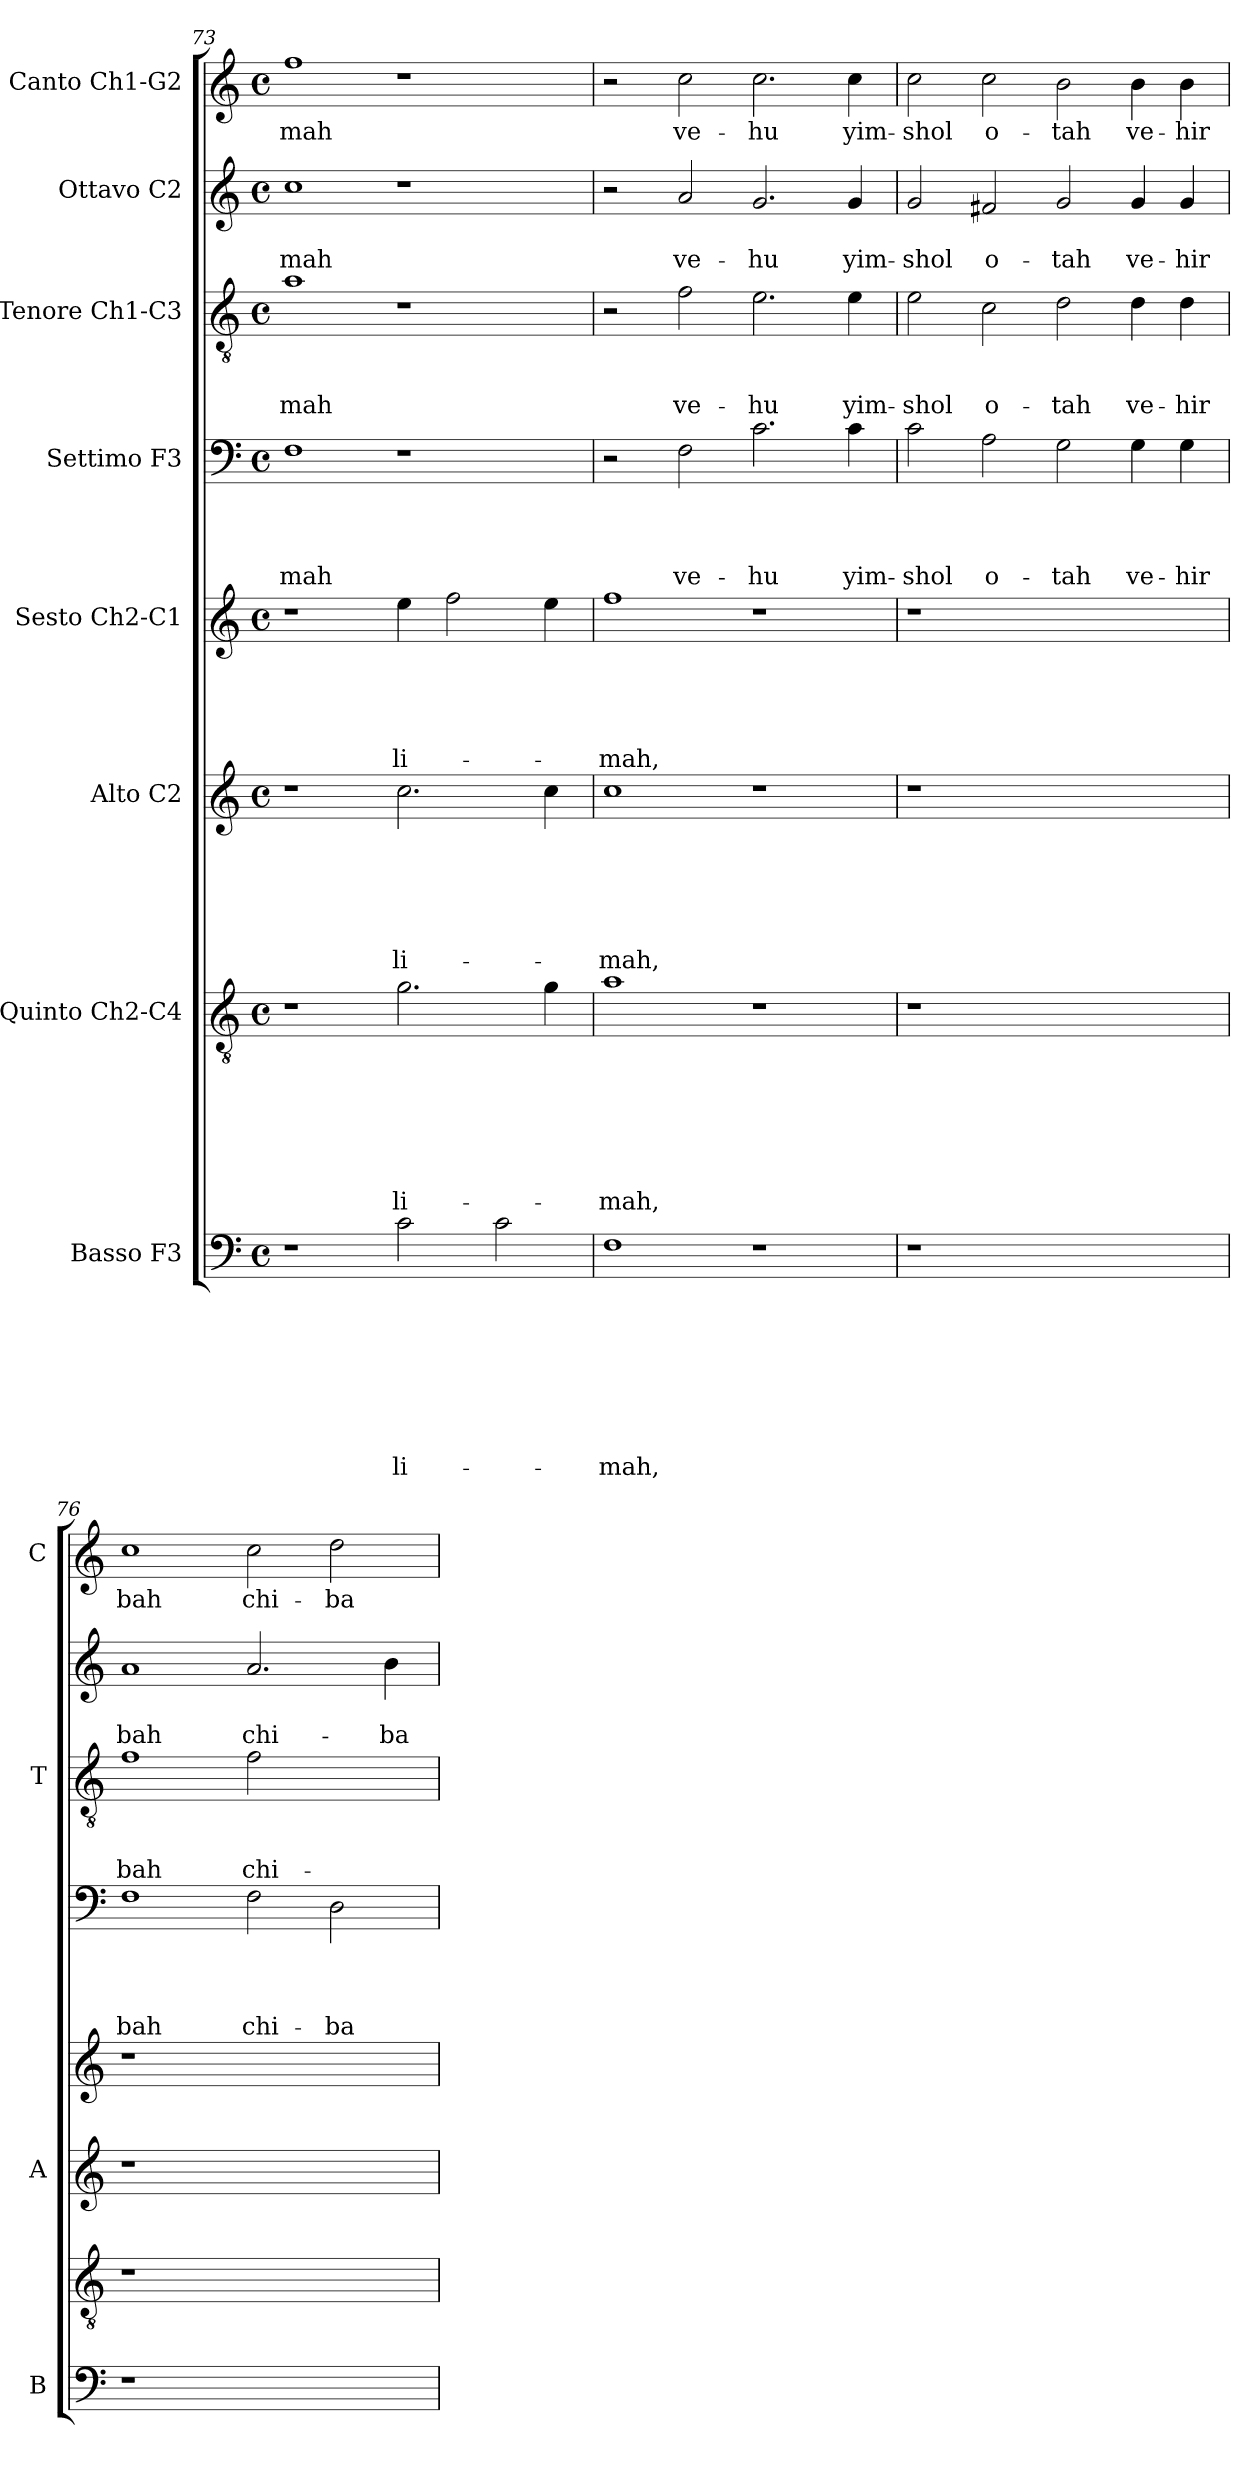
**kern	**text	**text	**text	**text	**text	**text	**text	**text	**kern	**text	**text	**text	**text	**text	**text	**text	**kern	**text	**text	**text	**text	**text	**text	**kern	**text	**text	**text	**text	**text	**kern	**text	**text	**text	**text	**kern	**text	**text	**text	**kern	**text	**text	**kern	**text
*part8	*part8	*part8	*part8	*part8	*part8	*part8	*part8	*part8	*part7	*part7	*part7	*part7	*part7	*part7	*part7	*part7	*part6	*part6	*part6	*part6	*part6	*part6	*part6	*part5	*part5	*part5	*part5	*part5	*part5	*part4	*part4	*part4	*part4	*part4	*part3	*part3	*part3	*part3	*part2	*part2	*part2	*part1	*part1
*staff8	*staff8	*staff8	*staff8	*staff8	*staff8	*staff8	*staff8	*staff8	*staff7	*staff7	*staff7	*staff7	*staff7	*staff7	*staff7	*staff7	*staff6	*staff6	*staff6	*staff6	*staff6	*staff6	*staff6	*staff5	*staff5	*staff5	*staff5	*staff5	*staff5	*staff4	*staff4	*staff4	*staff4	*staff4	*staff3	*staff3	*staff3	*staff3	*staff2	*staff2	*staff2	*staff1	*staff1
*I"Basso F3	*	*	*	*	*	*	*	*	*I"Quinto Ch2-C4	*	*	*	*	*	*	*	*I"Alto C2	*	*	*	*	*	*	*I"Sesto Ch2-C1	*	*	*	*	*	*I"Settimo F3	*	*	*	*	*I"Tenore Ch1-C3	*	*	*	*I"Ottavo C2	*	*	*I"Canto Ch1-G2	*
*I'B	*	*	*	*	*	*	*	*	*	*	*	*	*	*	*	*	*I'A	*	*	*	*	*	*	*	*	*	*	*	*	*	*	*	*	*	*I'T	*	*	*	*	*	*	*I'C	*
*clefF4	*	*	*	*	*	*	*	*	*clefGv2	*	*	*	*	*	*	*	*clefG2	*	*	*	*	*	*	*clefG2	*	*	*	*	*	*clefF4	*	*	*	*	*clefGv2	*	*	*	*clefG2	*	*	*clefG2	*
*k[]	*	*	*	*	*	*	*	*	*k[]	*	*	*	*	*	*	*	*k[]	*	*	*	*	*	*	*k[]	*	*	*	*	*	*k[]	*	*	*	*	*k[]	*	*	*	*k[]	*	*	*k[]	*
*C:	*	*	*	*	*	*	*	*	*C:	*	*	*	*	*	*	*	*C:	*	*	*	*	*	*	*C:	*	*	*	*	*	*C:	*	*	*	*	*C:	*	*	*	*C:	*	*	*C:	*
*M4/4	*	*	*	*	*	*	*	*	*M4/4	*	*	*	*	*	*	*	*M4/4	*	*	*	*	*	*	*M4/4	*	*	*	*	*	*M4/4	*	*	*	*	*M4/4	*	*	*	*M4/4	*	*	*M4/4	*
*met(c)	*	*	*	*	*	*	*	*	*met(c)	*	*	*	*	*	*	*	*met(c)	*	*	*	*	*	*	*met(c)	*	*	*	*	*	*met(c)	*	*	*	*	*met(c)	*	*	*	*met(c)	*	*	*met(c)	*
=73	=73	=73	=73	=73	=73	=73	=73	=73	=73	=73	=73	=73	=73	=73	=73	=73	=73	=73	=73	=73	=73	=73	=73	=73	=73	=73	=73	=73	=73	=73	=73	=73	=73	=73	=73	=73	=73	=73	=73	=73	=73	=73	=73
!	!	!	!	!	!	!	!	!	!	!	!	!	!	!	!	!	!	!	!	!	!	!	!	!	!	!	!	!	!	!	!	!	!	!LO:LY:b	!	!	!	!LO:LY:b	!	!	!LO:LY:b	!	!LO:LY:b
1r	.	.	.	.	.	.	.	.	1r	.	.	.	.	.	.	.	1r	.	.	.	.	.	.	1r	.	.	.	.	.	1F	.	.	.	-mah	1a	.	.	-mah	1cc	.	-mah	1ff	-mah
!	!	!	!	!	!	!	!	!LO:LY:b	!	!	!	!	!	!	!	!LO:LY:b	!	!	!	!	!	!	!LO:LY:b	!	!	!	!	!	!LO:LY:b	!	!	!	!	!	!	!	!	!	!	!	!	!	!
2c\	.	.	.	.	.	.	.	li-	2.g\	.	.	.	.	.	.	li-	2.cc\	.	.	.	.	.	li-	4ee\	.	.	.	.	li-	1r	.	.	.	.	1r	.	.	.	1r	.	.	1r	.
.	.	.	.	.	.	.	.	.	.	.	.	.	.	.	.	.	.	.	.	.	.	.	.	2ff\	.	.	.	.	.	.	.	.	.	.	.	.	.	.	.	.	.	.	.
2c\	.	.	.	.	.	.	.	.	.	.	.	.	.	.	.	.	.	.	.	.	.	.	.	.	.	.	.	.	.	.	.	.	.	.	.	.	.	.	.	.	.	.	.
.	.	.	.	.	.	.	.	.	4g\	.	.	.	.	.	.	.	4cc\	.	.	.	.	.	.	4ee\	.	.	.	.	.	.	.	.	.	.	.	.	.	.	.	.	.	.	.
=74	=74	=74	=74	=74	=74	=74	=74	=74	=74	=74	=74	=74	=74	=74	=74	=74	=74	=74	=74	=74	=74	=74	=74	=74	=74	=74	=74	=74	=74	=74	=74	=74	=74	=74	=74	=74	=74	=74	=74	=74	=74	=74	=74
!	!	!	!	!	!	!	!	!LO:LY:b	!	!	!	!	!	!	!	!LO:LY:b	!	!	!	!	!	!	!LO:LY:b	!	!	!	!	!	!LO:LY:b	!	!	!	!	!	!	!	!	!	!	!	!	!	!
1F	.	.	.	.	.	.	.	-mah,	1a	.	.	.	.	.	.	-mah,	1cc	.	.	.	.	.	-mah,	1ff	.	.	.	.	-mah,	2r	.	.	.	.	2r	.	.	.	2r	.	.	2r	.
!	!	!	!	!	!	!	!	!	!	!	!	!	!	!	!	!	!	!	!	!	!	!	!	!	!	!	!	!	!	!	!	!	!	!LO:LY:b	!	!	!	!LO:LY:b	!	!	!LO:LY:b	!	!LO:LY:b
.	.	.	.	.	.	.	.	.	.	.	.	.	.	.	.	.	.	.	.	.	.	.	.	.	.	.	.	.	.	2F\	.	.	.	ve-	2f\	.	.	ve-	2a/	.	ve-	2cc\	ve-
!	!	!	!	!	!	!	!	!	!	!	!	!	!	!	!	!	!	!	!	!	!	!	!	!	!	!	!	!	!	!	!	!	!	!LO:LY:b	!	!	!	!LO:LY:b	!	!	!LO:LY:b	!	!LO:LY:b
1r	.	.	.	.	.	.	.	.	1r	.	.	.	.	.	.	.	1r	.	.	.	.	.	.	1r	.	.	.	.	.	2.c\	.	.	.	-hu	2.e\	.	.	-hu	2.g/	.	-hu	2.cc\	-hu
!	!	!	!	!	!	!	!	!	!	!	!	!	!	!	!	!	!	!	!	!	!	!	!	!	!	!	!	!	!	!	!	!	!	!LO:LY:b	!	!	!	!LO:LY:b	!	!	!LO:LY:b	!	!LO:LY:b
.	.	.	.	.	.	.	.	.	.	.	.	.	.	.	.	.	.	.	.	.	.	.	.	.	.	.	.	.	.	4c\	.	.	.	yim-	4e\	.	.	yim-	4g/	.	yim-	4cc\	yim-
!!LO:LB:g=z
=75	=75	=75	=75	=75	=75	=75	=75	=75	=75	=75	=75	=75	=75	=75	=75	=75	=75	=75	=75	=75	=75	=75	=75	=75	=75	=75	=75	=75	=75	=75	=75	=75	=75	=75	=75	=75	=75	=75	=75	=75	=75	=75	=75
!	!	!	!	!	!	!	!	!	!	!	!	!	!	!	!	!	!	!	!	!	!	!	!	!	!	!	!	!	!	!	!	!	!	!LO:LY:b	!	!	!	!LO:LY:b	!	!	!LO:LY:b	!	!LO:LY:b
1r	.	.	.	.	.	.	.	.	1r	.	.	.	.	.	.	.	1r	.	.	.	.	.	.	1r	.	.	.	.	.	2c\	.	.	.	-shol	2e\	.	.	-shol	2g/	.	-shol	2cc\	-shol
!	!	!	!	!	!	!	!	!	!	!	!	!	!	!	!	!	!	!	!	!	!	!	!	!	!	!	!	!	!	!	!	!	!	!LO:LY:b	!	!	!	!LO:LY:b	!	!	!LO:LY:b	!	!LO:LY:b
.	.	.	.	.	.	.	.	.	.	.	.	.	.	.	.	.	.	.	.	.	.	.	.	.	.	.	.	.	.	2A\	.	.	.	o-	2c\	.	.	o-	2f#X/	.	o-	2cc\	o-
!	!	!	!	!	!	!	!	!	!	!	!	!	!	!	!	!	!	!	!	!	!	!	!	!	!	!	!	!	!	!	!	!	!	!LO:LY:b	!	!	!	!LO:LY:b	!	!	!LO:LY:b	!	!LO:LY:b
1ryy	.	.	.	.	.	.	.	.	1ryy	.	.	.	.	.	.	.	1ryy	.	.	.	.	.	.	1ryy	.	.	.	.	.	2G\	.	.	.	-tah	2d\	.	.	-tah	2g/	.	-tah	2b\	-tah
!	!	!	!	!	!	!	!	!	!	!	!	!	!	!	!	!	!	!	!	!	!	!	!	!	!	!	!	!	!	!	!	!	!	!LO:LY:b	!	!	!	!LO:LY:b	!	!	!LO:LY:b	!	!LO:LY:b
.	.	.	.	.	.	.	.	.	.	.	.	.	.	.	.	.	.	.	.	.	.	.	.	.	.	.	.	.	.	4G\	.	.	.	ve-	4d\	.	.	ve-	4g/	.	ve-	4b\	ve-
!	!	!	!	!	!	!	!	!	!	!	!	!	!	!	!	!	!	!	!	!	!	!	!	!	!	!	!	!	!	!	!	!	!	!LO:LY:b	!	!	!	!LO:LY:b	!	!	!LO:LY:b	!	!LO:LY:b
.	.	.	.	.	.	.	.	.	.	.	.	.	.	.	.	.	.	.	.	.	.	.	.	.	.	.	.	.	.	4G\	.	.	.	-hir	4d\	.	.	-hir	4g/	.	-hir	4b\	-hir
=76	=76	=76	=76	=76	=76	=76	=76	=76	=76	=76	=76	=76	=76	=76	=76	=76	=76	=76	=76	=76	=76	=76	=76	=76	=76	=76	=76	=76	=76	=76	=76	=76	=76	=76	=76	=76	=76	=76	=76	=76	=76	=76	=76
!	!	!	!	!	!	!	!	!	!	!	!	!	!	!	!	!	!	!	!	!	!	!	!	!	!	!	!	!	!	!	!	!	!	!LO:LY:b	!	!	!	!LO:LY:b	!	!	!LO:LY:b	!	!LO:LY:b
1r	.	.	.	.	.	.	.	.	1r	.	.	.	.	.	.	.	1r	.	.	.	.	.	.	1r	.	.	.	.	.	1F	.	.	.	bah	1f	.	.	bah	1a	.	bah	1cc	bah
!	!	!	!	!	!	!	!	!	!	!	!	!	!	!	!	!	!	!	!	!	!	!	!	!	!	!	!	!	!	!	!	!	!	!LO:LY:b	!	!	!	!LO:LY:b	!	!	!LO:LY:b	!	!LO:LY:b
1ryy	.	.	.	.	.	.	.	.	1ryy	.	.	.	.	.	.	.	1ryy	.	.	.	.	.	.	1ryy	.	.	.	.	.	2F\	.	.	.	chi-	2f\	.	.	chi-	2.a/	.	chi-	2cc\	chi-
!	!	!	!	!	!	!	!	!	!	!	!	!	!	!	!	!	!	!	!	!	!	!	!	!	!	!	!	!	!	!	!	!	!	!LO:LY:b	!	!	!	!LO:LY:b	!	!	!	!	!LO:LY:b
.	.	.	.	.	.	.	.	.	.	.	.	.	.	.	.	.	.	.	.	.	.	.	.	.	.	.	.	.	.	2D\	.	.	.	-ba-	2f\yy	.	.	-ba-	.	.	.	2dd\	-ba-
!	!	!	!	!	!	!	!	!	!	!	!	!	!	!	!	!	!	!	!	!	!	!	!	!	!	!	!	!	!	!	!	!	!	!	!	!	!	!	!	!	!LO:LY:b	!	!
.	.	.	.	.	.	.	.	.	.	.	.	.	.	.	.	.	.	.	.	.	.	.	.	.	.	.	.	.	.	.	.	.	.	.	.	.	.	.	4b\	.	-ba-	.	.
=	=	=	=	=	=	=	=	=	=	=	=	=	=	=	=	=	=	=	=	=	=	=	=	=	=	=	=	=	=	=	=	=	=	=	=	=	=	=	=	=	=	=	=
*-	*-	*-	*-	*-	*-	*-	*-	*-	*-	*-	*-	*-	*-	*-	*-	*-	*-	*-	*-	*-	*-	*-	*-	*-	*-	*-	*-	*-	*-	*-	*-	*-	*-	*-	*-	*-	*-	*-	*-	*-	*-	*-	*-
